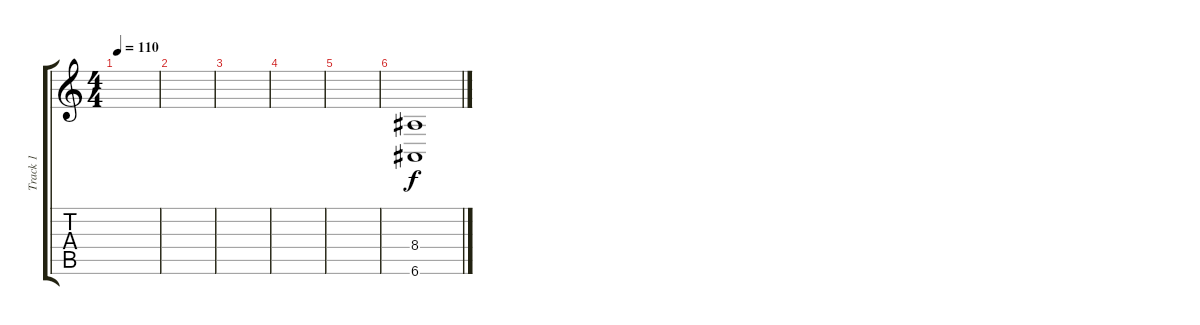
\track ("Track 1" "Track 1") {instrument violin}
\staff {score tabs}
\tuning (E4 B3 G3 D3 A2 E2) {hide}
\ts (4 4)
\tempo 110
\clef g2
\ks c
|
|
|
|
|
(8.4 6.6).1
